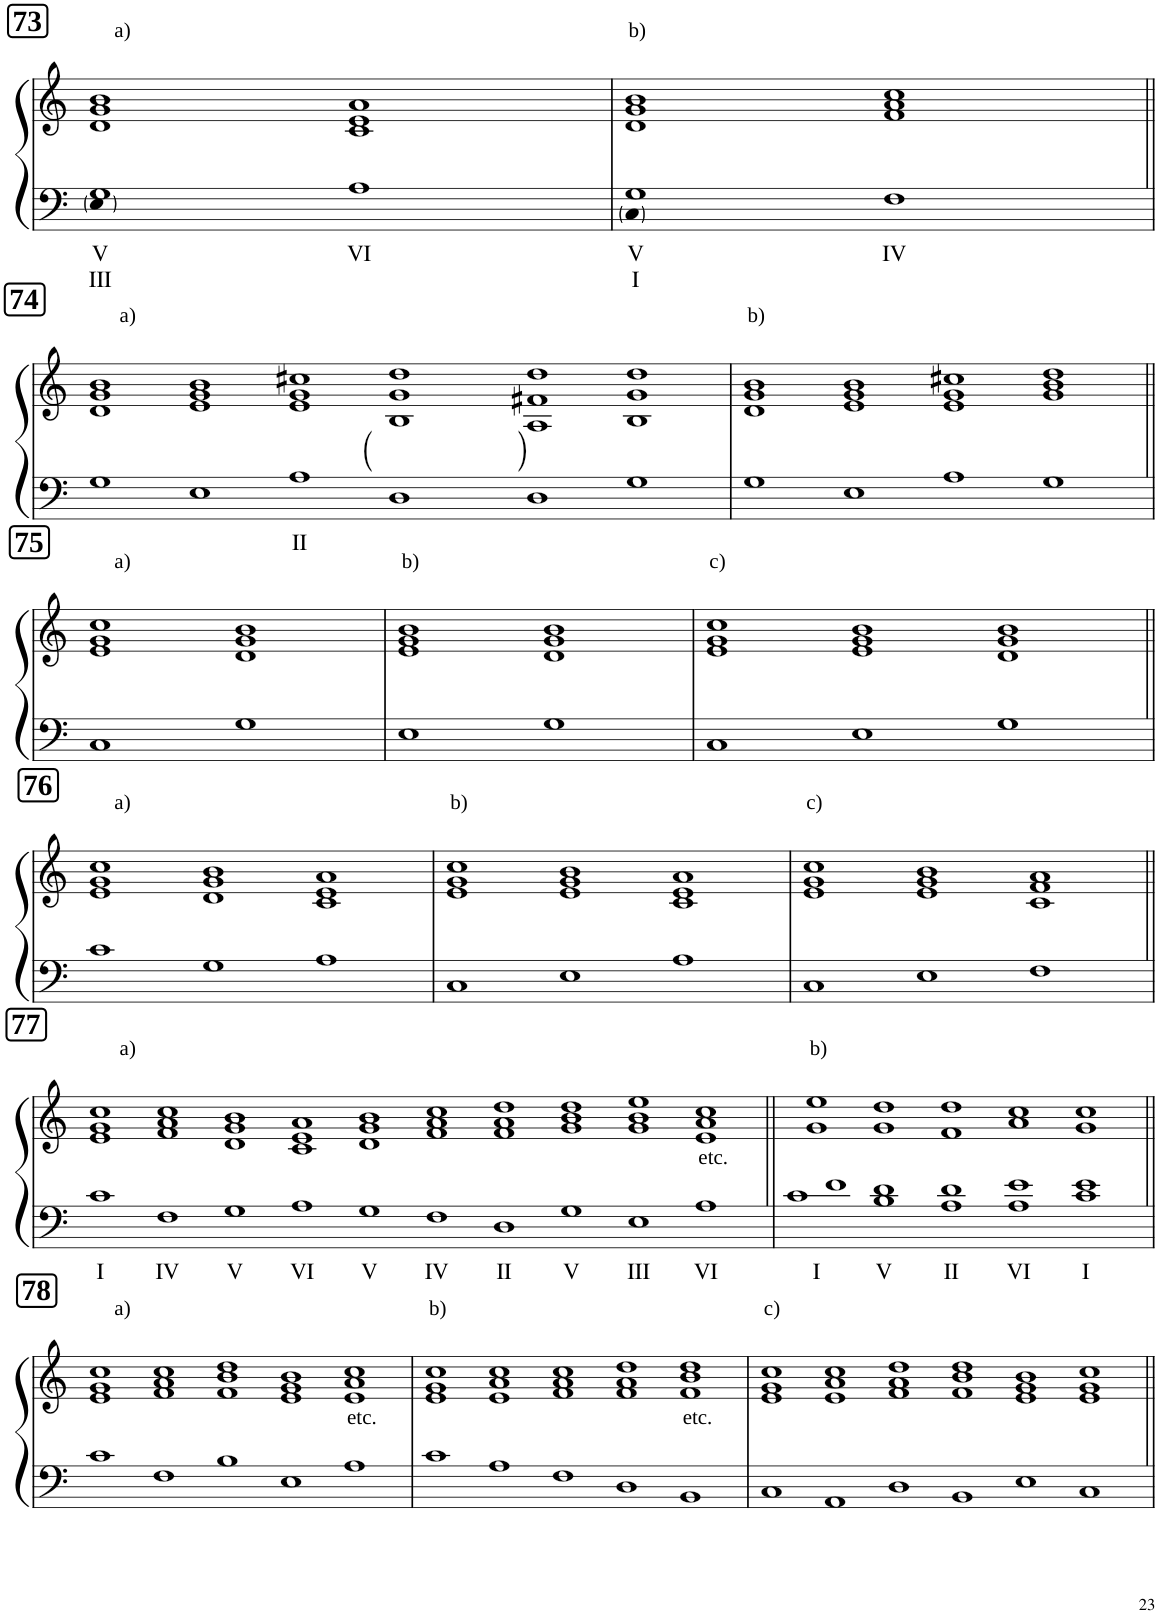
**kern	**text	**text	**kern
*part1	*part1	*part1	*part1
*staff2	*staff2	*staff2	*staff1
*I"Piano	*	*	*
*I'Pno	*	*	*
!!LO:PB:g=z
*clefF4	*	*	*clefG2
*k[]	*	*	*k[]
*M8/4	*	*	*M8/4
!!LO:REH:place=s1:a:B:cj:fs=14:t=73
=448	=448	=448	=448
!	!	!	!LO:TX:a:t=a)
!LO:N:n=1:head=solid	!LO:LY:b	!LO:LY:b	!
1E 1G	V	III	1d 1g 1b
!	!LO:LY:b	!	!
1A	VI	.	1c 1e 1a
=449	=449	=449	=449
!	!	!	!LO:TX:a:t=b)
!LO:N:n=1:head=solid	!LO:LY:b	!LO:LY:b	!
1C 1G	V	I	1d 1g 1b
!	!LO:LY:b	!	!
1F	IV	.	1f 1a 1cc
!!LO:LB:g=z
!!LO:REH:place=s1:a:B:cj:fs=14:t=74
=450||	=450||	=450||	=450||
*M24/4	*	*	*M24/4
!	!	!	!LO:TX:a:t=a)
1G	.	.	1d 1g 1b
1E	.	.	1e 1g 1b
!	!LO:LY:b	!	!
1A	II	.	1e 1g 1cc#X
1D	.	.	1B 1g 1dd
1D	.	.	1A 1f#X 1dd
1G	.	.	1B 1g 1dd
=451	=451	=451	=451
*M16/4	*	*	*M16/4
!	!	!	!LO:TX:a:t=b)
1G	.	.	1d 1g 1b
1E	.	.	1e 1g 1b
1A	.	.	1e 1g 1cc#X
1G	.	.	1g 1b 1dd
!!LO:LB:g=z
!!LO:REH:place=s1:a:B:cj:fs=14:t=75
=452||	=452||	=452||	=452||
*M8/4	*	*	*M8/4
!	!	!	!LO:TX:a:t=a)
1C	.	.	1e 1g 1cc
1G	.	.	1d 1g 1b
=453	=453	=453	=453
!	!	!	!LO:TX:a:t=b)
1E	.	.	1e 1g 1b
1G	.	.	1d 1g 1b
=454	=454	=454	=454
*M12/4	*	*	*M12/4
!	!	!	!LO:TX:a:t=c)
1C	.	.	1e 1g 1cc
1E	.	.	1e 1g 1b
1G	.	.	1d 1g 1b
!!LO:LB:g=z
!!LO:REH:place=s1:a:B:cj:fs=14:t=76
=455||	=455||	=455||	=455||
!	!	!	!LO:TX:a:t=a)
1c	.	.	1e 1g 1cc
1G	.	.	1d 1g 1b
1A	.	.	1c 1e 1a
=456	=456	=456	=456
!	!	!	!LO:TX:a:t=b)
1C	.	.	1e 1g 1cc
1E	.	.	1e 1g 1b
1A	.	.	1c 1e 1a
=457	=457	=457	=457
!	!	!	!LO:TX:a:t=c)
1C	.	.	1e 1g 1cc
1E	.	.	1e 1g 1b
1F	.	.	1c 1f 1a
!!LO:LB:g=z
!!LO:REH:place=s1:a:B:cj:fs=14:t=77
=458||	=458||	=458||	=458||
*M40/4	*	*	*M40/4
!	!	!	!LO:TX:a:t=a)
!	!LO:LY:b	!	!
1c	I	.	1e 1g 1cc
!	!LO:LY:b	!	!
1F	IV	.	1f 1a 1cc
!	!LO:LY:b	!	!
1G	V	.	1d 1g 1b
!	!LO:LY:b	!	!
1A	VI	.	1c 1e 1a
!	!LO:LY:b	!	!
1G	V	.	1d 1g 1b
!	!LO:LY:b	!	!
1F	IV	.	1f 1a 1cc
!	!LO:LY:b	!	!
1D	II	.	1f 1a 1dd
!	!LO:LY:b	!	!
1G	V	.	1g 1b 1dd
!	!LO:LY:b	!	!
1E	III	.	1g 1b 1ee
!LO:TX:a:t=etc.	!	!	!
!	!LO:LY:b	!	!
1A	VI	.	1e 1a 1cc
=459||	=459||	=459||	=459||
*M20/4	*	*	*M20/4
!	!	!	!LO:TX:a:t=b)
!	!LO:LY:b	!	!
1c 1c	I	.	1g 1ee
!	!LO:LY:b	!	!
1B 1d	V	.	1g 1dd
!	!LO:LY:b	!	!
1A 1d	II	.	1f 1dd
!	!LO:LY:b	!	!
1A 1e	VI	.	1a 1cc
!	!LO:LY:b	!	!
1c 1e	I	.	1g 1cc
!!LO:LB:g=z
!!LO:REH:place=s1:a:B:cj:fs=14:t=78
=460||	=460||	=460||	=460||
!	!	!	!LO:TX:a:t=a)
1c	.	.	1e 1g 1cc
1F	.	.	1f 1a 1cc
1B	.	.	1f 1b 1dd
1E	.	.	1e 1g 1b
!LO:TX:a:t=etc.	!	!	!
1A	.	.	1e 1a 1cc
=461	=461	=461	=461
!	!	!	!LO:TX:a:t=b)
1c	.	.	1e 1g 1cc
1A	.	.	1e 1a 1cc
1F	.	.	1f 1a 1cc
1D	.	.	1f 1a 1dd
!LO:TX:a:t=etc.	!	!	!
1BB	.	.	1f 1b 1dd
=462	=462	=462	=462
*M24/4	*	*	*M24/4
!	!	!	!LO:TX:a:t=c)
1C	.	.	1e 1g 1cc
1AA	.	.	1e 1a 1cc
1D	.	.	1f 1a 1dd
1BB	.	.	1f 1b 1dd
1E	.	.	1e 1g 1b
1C	.	.	1e 1g 1cc
=||	=||	=||	=||
*-	*-	*-	*-
